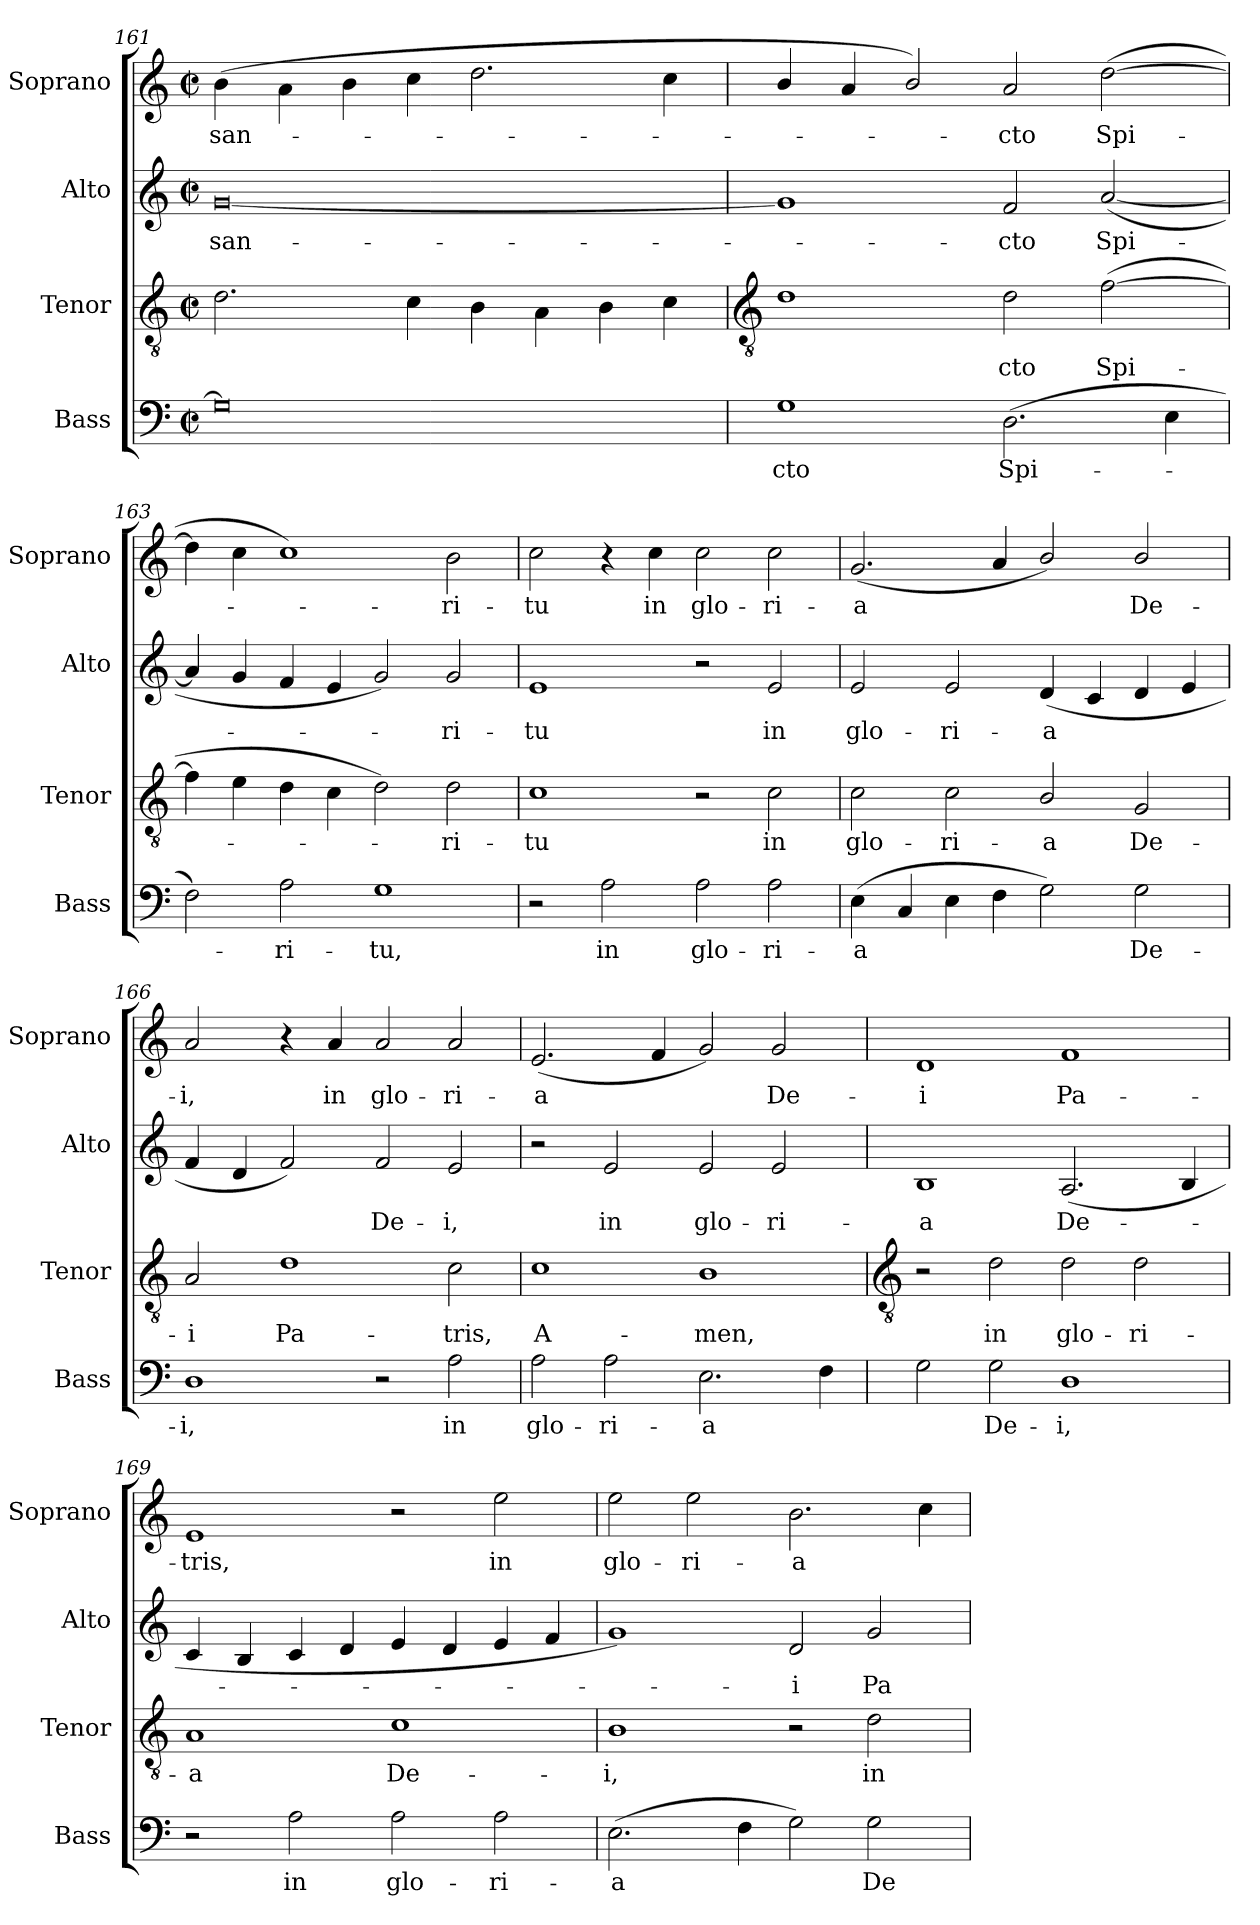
**kern	**text	**kern	**text	**kern	**text	**kern	**text
*part4	*part4	*part3	*part3	*part2	*part2	*part1	*part1
*staff4	*staff4	*staff3	*staff3	*staff2	*staff2	*staff1	*staff1
*I"Bass	*	*I"Tenor	*	*I"Alto	*	*I"Soprano	*
*I'Bass	*	*I'Tenor	*	*I'Alto	*	*I'Soprano	*
*clefF4	*	*clefGv2	*	*clefG2	*	*clefG2	*
*k[]	*	*k[]	*	*k[]	*	*k[]	*
*C:	*	*C:	*	*C:	*	*C:	*
*M4/2	*	*M4/2	*	*M4/2	*	*M4/2	*
*met(c|)	*	*met(c|)	*	*met(c|)	*	*met(c|)	*
=161	=161	=161	=161	=161	=161	=161	=161
!	!	!	!	!	!LO:LY:b	!	!LO:LY:b
0G]	.	2.d	.	[0g	san-	(<4b	san-
.	.	.	.	.	.	4a\	.
.	.	.	.	.	.	4b	.
.	.	4c	.	.	.	4cc	.
.	.	4B	.	.	.	2.dd	.
.	.	4A\	.	.	.	.	.
.	.	4B	.	.	.	.	.
.	.	4c	.	.	.	4cc	.
!!LO:LB:g=z
=162	=162	=162	=162	=162	=162	=162	=162
*	*	*clefGv2	*	*	*	*	*
!	!LO:LY:b	!	!	!	!	!	!
1G	cto	1d	.	1g]	.	4b/	.
.	.	.	.	.	.	4a/	.
.	.	.	.	.	.	2b/)	.
!	!LO:LY:b	!	!LO:LY:b	!	!LO:LY:b	!	!LO:LY:b
(>2.D	Spi-	2d	cto	2f	cto	2a	cto
!	!	!	!LO:LY:b	!	!LO:LY:b	!	!LO:LY:b
.	.	(>[2f	Spi-	(<[2a	Spi-	(>[2dd	Spi-
4E	.	.	.	.	.	.	.
=163	=163	=163	=163	=163	=163	=163	=163
2F)	.	4f]	.	4a]	.	4dd]	.
.	.	4e	.	4g	.	4cc	.
!	!LO:LY:b	!	!	!	!	!	!
2A	ri-	4d	.	4f	.	1cc)	.
.	.	4c	.	4e	.	.	.
!	!LO:LY:b	!	!	!	!	!	!
1G	-tu,	2d)	.	2g)	.	.	.
!	!	!	!LO:LY:b	!	!LO:LY:b	!	!LO:LY:b
.	.	2d	ri-	2g	ri-	2b	ri-
=164	=164	=164	=164	=164	=164	=164	=164
!	!	!	!LO:LY:b	!	!LO:LY:b	!	!LO:LY:b
2r	.	1c	-tu	1e	-tu	2cc	-tu
!	!LO:LY:b	!	!	!	!	!	!
2A	in	.	.	.	.	4r	.
!	!	!	!	!	!	!	!LO:LY:b
.	.	.	.	.	.	4cc	in
!	!LO:LY:b	!	!	!	!	!	!LO:LY:b
2A	glo-	2r	.	2r	.	2cc	glo-
!	!LO:LY:b	!	!LO:LY:b	!	!LO:LY:b	!	!LO:LY:b
2A	-ri-	2c	in	2e	in	2cc	-ri-
=165	=165	=165	=165	=165	=165	=165	=165
!	!LO:LY:b	!	!LO:LY:b	!	!LO:LY:b	!	!LO:LY:b
(>4E	-a	2c	glo-	2e	glo-	(<2.g	-a
4C	.	.	.	.	.	.	.
!	!	!	!LO:LY:b	!	!LO:LY:b	!	!
4E	.	2c	-ri-	2e	-ri-	.	.
4F	.	.	.	.	.	4a	.
!	!	!	!LO:LY:b	!	!LO:LY:b	!	!
2G)	.	2B/	-a	(<4d	-a	2b/)	.
.	.	.	.	4c	.	.	.
!	!LO:LY:b	!	!LO:LY:b	!	!	!	!LO:LY:b
2G	De-	2G	De-	4d	.	2b/	De-
.	.	.	.	4e	.	.	.
=166	=166	=166	=166	=166	=166	=166	=166
!	!LO:LY:b	!	!LO:LY:b	!	!	!	!LO:LY:b
1D	-i,	2A	-i	4f	.	2a	-i,
.	.	.	.	4d	.	.	.
!	!	!	!LO:LY:b	!	!	!	!
.	.	1d	Pa-	2f)	.	4r	.
!	!	!	!	!	!	!	!LO:LY:b
.	.	.	.	.	.	4a	in
!	!	!	!	!	!LO:LY:b	!	!LO:LY:b
2r	.	.	.	2f	De-	2a	glo-
!	!LO:LY:b	!	!LO:LY:b	!	!LO:LY:b	!	!LO:LY:b
2A	in	2c	-tris,	2e	-i,	2a	-ri-
=167	=167	=167	=167	=167	=167	=167	=167
!	!LO:LY:b	!	!LO:LY:b	!	!	!	!LO:LY:b
2A	glo-	1c	A-	2r	.	(<2.e	-a
!	!LO:LY:b	!	!	!	!LO:LY:b	!	!
2A	-ri-	.	.	2e	in	.	.
.	.	.	.	.	.	4f	.
!	!LO:LY:b	!	!LO:LY:b	!	!LO:LY:b	!	!
2.E	-a	1B	-men,	2e	glo-	2g)	.
!	!	!	!	!	!LO:LY:b	!	!LO:LY:b
.	.	.	.	2e	-ri-	2g	De-
4F	.	.	.	.	.	.	.
!!LO:LB:g=z
=168	=168	=168	=168	=168	=168	=168	=168
*	*	*clefGv2	*	*	*	*	*
!	!	!	!	!	!LO:LY:b	!	!LO:LY:b
2G	.	2r	.	1B	-a	1d	-i
!	!LO:LY:b	!	!LO:LY:b	!	!	!	!
2G	De-	2d	in	.	.	.	.
!	!LO:LY:b	!	!LO:LY:b	!	!LO:LY:b	!	!LO:LY:b
1D	-i,	2d	glo-	(<2.A	De-	1f	Pa-
!	!	!	!LO:LY:b	!	!	!	!
.	.	2d	-ri-	.	.	.	.
.	.	.	.	4B	.	.	.
=169	=169	=169	=169	=169	=169	=169	=169
!	!	!	!LO:LY:b	!	!	!	!LO:LY:b
2r	.	1A	-a	4c	.	1e	-tris,
.	.	.	.	4B	.	.	.
!	!LO:LY:b	!	!	!	!	!	!
2A	in	.	.	4c	.	.	.
.	.	.	.	4d	.	.	.
!	!LO:LY:b	!	!LO:LY:b	!	!	!	!
2A	glo-	1c	De-	4e	.	2r	.
.	.	.	.	4d	.	.	.
!	!LO:LY:b	!	!	!	!	!	!LO:LY:b
2A	-ri-	.	.	4e	.	2ee	in
.	.	.	.	4f	.	.	.
=170	=170	=170	=170	=170	=170	=170	=170
!	!LO:LY:b	!	!LO:LY:b	!	!	!	!LO:LY:b
(>2.E	-a	1B	-i,	1g)	.	2ee	glo-
!	!	!	!	!	!	!	!LO:LY:b
.	.	.	.	.	.	2ee	-ri-
4F	.	.	.	.	.	.	.
!	!	!	!	!	!LO:LY:b	!	!LO:LY:b
2G)	.	2r	.	2d	i	2.b	-a
!	!LO:LY:b	!	!LO:LY:b	!	!LO:LY:b	!	!
2G	De-	2d	in	2g	Pa-	.	.
.	.	.	.	.	.	4cc	.
=	=	=	=	=	=	=	=
*-	*-	*-	*-	*-	*-	*-	*-
